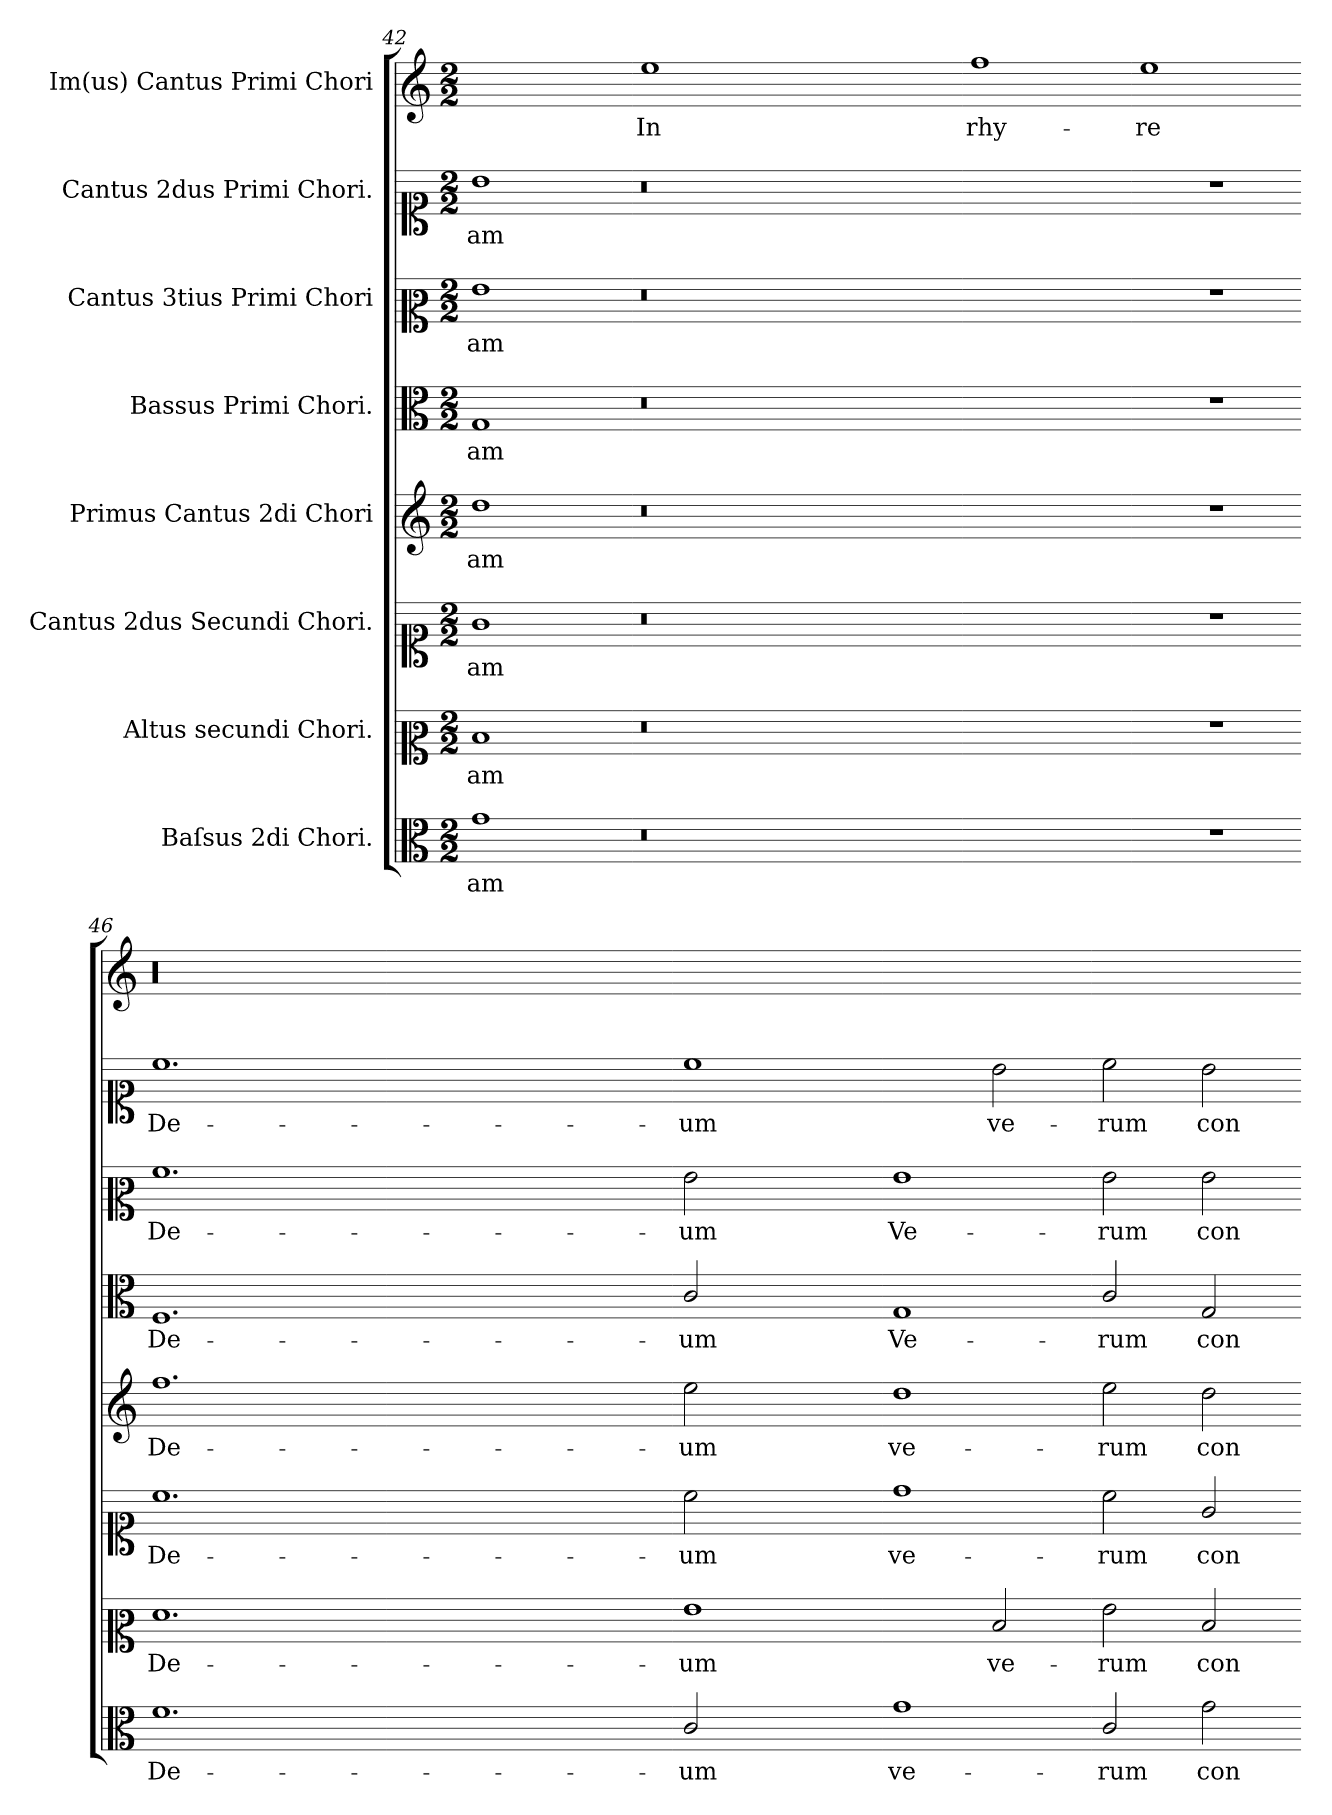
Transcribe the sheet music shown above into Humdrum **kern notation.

**kern	**text	**kern	**text	**kern	**text	**kern	**text	**kern	**text	**kern	**text	**kern	**text	**kern	**text
*part8	*part8	*part7	*part7	*part6	*part6	*part5	*part5	*part4	*part4	*part3	*part3	*part2	*part2	*part1	*part1
*staff8	*staff8	*staff7	*staff7	*staff6	*staff6	*staff5	*staff5	*staff4	*staff4	*staff3	*staff3	*staff2	*staff2	*staff1	*staff1
*I"Baſsus 2di Chori.	*	*I"Altus secundi Chori.	*	*I"Cantus 2dus Secundi Chori.	*	*I"Primus Cantus 2di Chori	*	*I"Bassus Primi Chori.	*	*I"Cantus 3tius Primi Chori	*	*I"Cantus 2dus Primi Chori.	*	*I"Im(us) Cantus Primi Chori	*
*clefC3	*	*clefC2	*	*clefC1	*	*clefG2	*	*clefC3	*	*clefC2	*	*clefC1	*	*clefG2	*
*k[]	*	*k[]	*	*k[]	*	*k[]	*	*k[]	*	*k[]	*	*k[]	*	*k[]	*
*M2/2	*	*M2/2	*	*M2/2	*	*M2/2	*	*M2/2	*	*M2/2	*	*M2/2	*	*M2/2	*
=42	=42	=42	=42	=42	=42	=42	=42	=42	=42	=42	=42	=42	=42	=42	=42
1g	-am	1d	-am	1g	-am	1dd	-am	1G	-am	1g	-am	1b	-am	1ryy	.
=43-	=43-	=43-	=43-	=43-	=43-	=43-	=43-	=43-	=43-	=43-	=43-	=43-	=43-	=43-	=43-
0r	.	0r	.	0r	.	0r	.	0r	.	0r	.	0r	.	1ee	In
.	.	.	.	.	.	.	.	.	.	.	.	.	.	1ryy	.
=44-	=44-	=44-	=44-	=44-	=44-	=44-	=44-	=44-	=44-	=44-	=44-	=44-	=44-	=44-	=44-
1ryy	.	1ryy	.	1ryy	.	1ryy	.	1ryy	.	1ryy	.	1ryy	.	1ff	rhy-
=45-	=45-	=45-	=45-	=45-	=45-	=45-	=45-	=45-	=45-	=45-	=45-	=45-	=45-	=45-	=45-
1r	.	1r	.	1r	.	1r	.	1r	.	1r	.	1r	.	1ee	-re
=46-	=46-	=46-	=46-	=46-	=46-	=46-	=46-	=46-	=46-	=46-	=46-	=46-	=46-	=46-	=46-
1.f	De-	1.f	De-	1.cc	De-	1.ff	De-	1.F	De-	1.a	De-	1.cc	De-	00r	.
0ryy	.	0ryy	.	0ryy	.	0ryy	.	0ryy	.	0ryy	.	0ryy	.	.	.
2ryy	.	2ryy	.	2ryy	.	2ryy	.	2ryy	.	2ryy	.	2ryy	.	.	.
=47-	=47-	=47-	=47-	=47-	=47-	=47-	=47-	=47-	=47-	=47-	=47-	=47-	=47-	=47-	=47-
2c/	-um	1g\	-um	2cc\	-um	2ee\	-um	2c/	-um	2g\	-um	1cc\	-um	1ryy	.
2ryy	.	.	.	2ryy	.	2ryy	.	2ryy	.	2ryy	.	.	.	.	.
=48-	=48-	=48-	=48-	=48-	=48-	=48-	=48-	=48-	=48-	=48-	=48-	=48-	=48-	=48-	=48-
1g	ve-	2ryy	.	1dd	ve-	1dd	ve-	1G	Ve-	1g	Ve-	2ryy	.	1ryy	.
.	.	2d/	ve-	.	.	.	.	.	.	.	.	2b\	ve-	.	.
=49-	=49-	=49-	=49-	=49-	=49-	=49-	=49-	=49-	=49-	=49-	=49-	=49-	=49-	=49-	=49-
2c/	-rum	2g\	-rum	2cc\	-rum	2ee\	-rum	2c/	-rum	2g\	-rum	2cc\	-rum	1ryy	.
2g\	con-	2d/	con-	2g/	con-	2dd\	con-	2G/	con-	2g\	con-	2b\	con-	.	.
=-	=-	=-	=-	=-	=-	=-	=-	=-	=-	=-	=-	=-	=-	=-	=-
*-	*-	*-	*-	*-	*-	*-	*-	*-	*-	*-	*-	*-	*-	*-	*-
